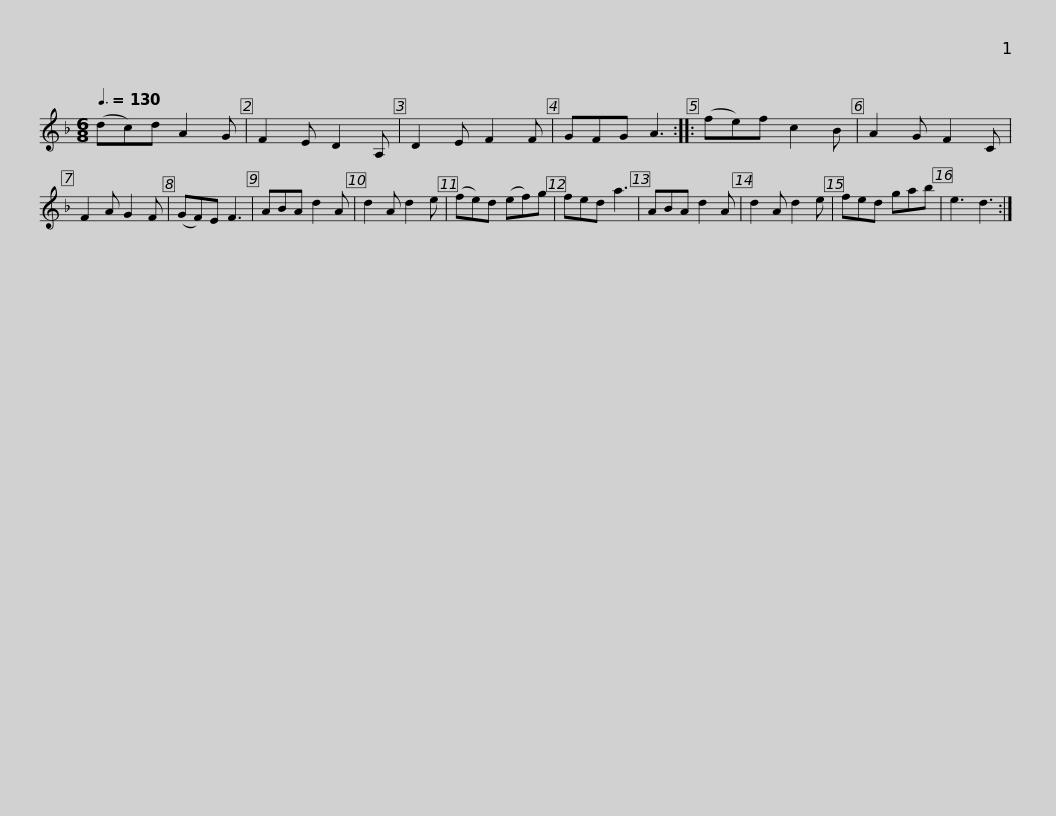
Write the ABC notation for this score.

X:1
L:1/8
Q:3/8=130
M:6/8
I:linebreak $
K:Dmin
V:1 treble
V:1
 (dc)d A2 G | F2 E D2 A, | D2 E F2 F | GFG A3 :: (fe)f c2 B | %5
 A2 G F2 C | F2 A G2 F | (GF)E F3 |$ ABA d2 A | d2 A d2 e | %10
 (fe)d (ef)g | fed a3 | ABA d2 A | d2 A d2 e | fed gab | %15
 e3 d3 :| %16
